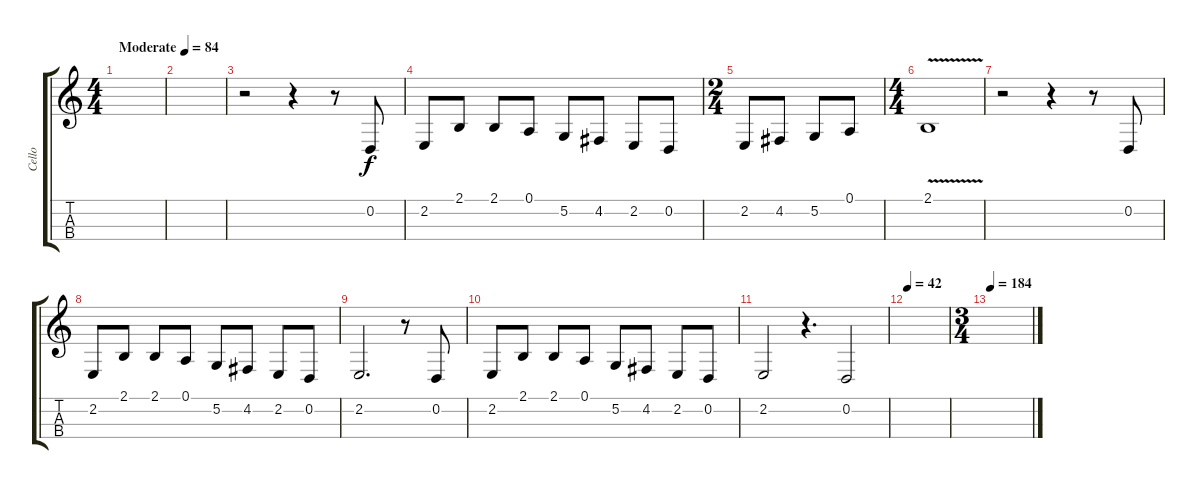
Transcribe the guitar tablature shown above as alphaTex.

\track ("Cello" "Cello") {instrument cello}
\staff {score tabs}
\tuning (A3 D3 G2 C2) {hide}
\ts (4 4)
\tempo (84 "Moderate")
\clef g2
\ks c
|
|
r.2 r.4 r.8 0.2.8 |
2.2.8 2.1.8 2.1.8 0.1.8 5.2.8 4.2.8 2.2.8 0.2.8 |
\ts (2 4)
2.2.8 4.2.8 5.2.8 0.1.8 |
\ts (4 4)
2.1{v}.1 |
r.2 r.4 r.8 0.2.8 |
2.2.8 2.1.8 2.1.8 0.1.8 5.2.8 4.2.8 2.2.8 0.2.8 |
2.2.2{d} r.8 0.2.8 |
2.2.8 2.1.8 2.1.8 0.1.8 5.2.8 4.2.8 2.2.8 0.2.8 |
2.2.2 r.4{d} 0.2.2 |
\tempo 42
|
\ts (3 4)
\tempo 184
